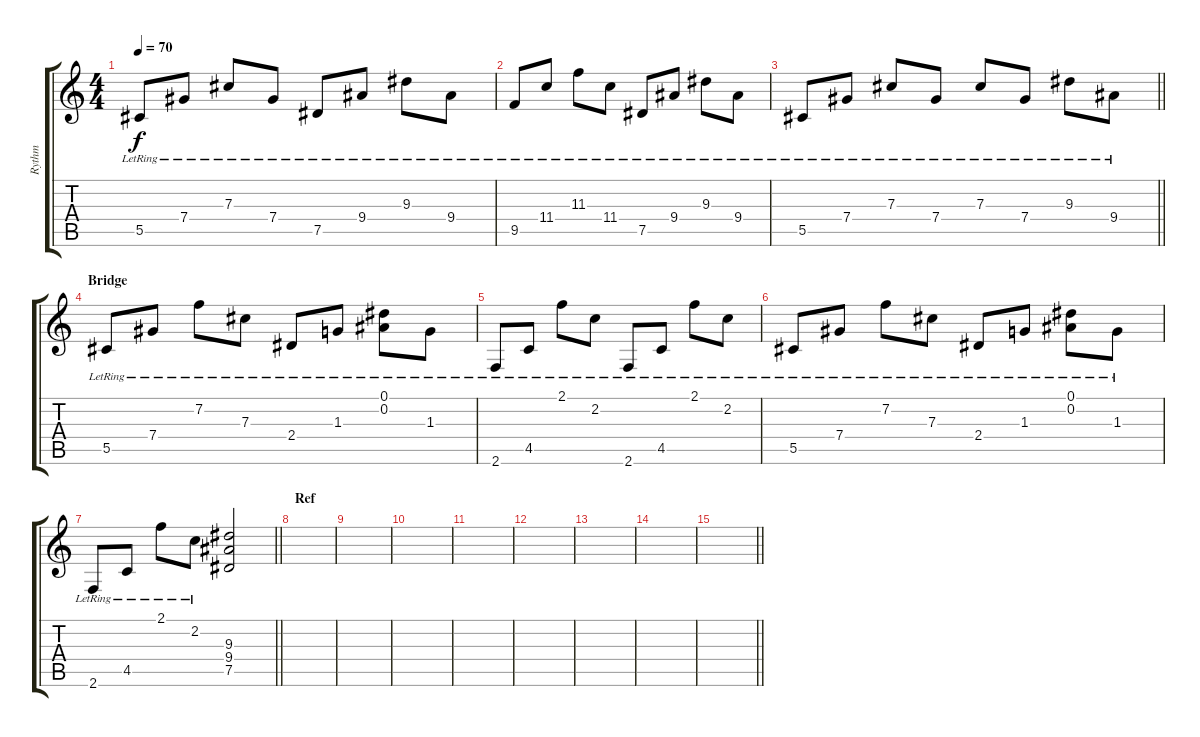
\track ("Rythm" "Rythm") {instrument electricguitarjazz}
\staff {score tabs}
\tuning (Eb4 Bb3 Gb3 Db3 Ab2 Eb2) {hide}
\ts (4 4)
\tempo 70
\clef g2
\ks c
5.5{lr}.8{dy f} 7.4{lr}.8 7.3{lr}.8 7.4{lr}.8 7.5{lr}.8 9.4{lr}.8 9.3{lr}.8 9.4{lr}.8 |
9.5{lr}.8 11.4{lr}.8 11.3{lr}.8 11.4{lr}.8 7.5{lr}.8 9.4{lr}.8 9.3{lr}.8 9.4{lr}.8 |
\barLineRight lightlight
5.5{lr}.8 7.4{lr}.8 7.3{lr}.8 7.4{lr}.8 7.3{lr}.8 7.4{lr}.8 9.3{lr}.8 9.4{lr}.8 |
\section ("" "Bridge")
5.5{lr}.8 7.4{lr}.8 7.2{lr}.8 7.3{lr}.8 2.4{lr}.8 1.3{lr}.8 (0.1{lr} 0.2{lr}).8 1.3{lr}.8 |
2.6{lr}.8 4.5{lr}.8 2.1{lr}.8 2.2{lr}.8 2.6{lr}.8 4.5{lr}.8 2.1{lr}.8 2.2{lr}.8 |
5.5{lr}.8 7.4{lr}.8 7.2{lr}.8 7.3{lr}.8 2.4{lr}.8 1.3{lr}.8 (0.1{lr} 0.2{lr}).8 1.3{lr}.8 |
\barLineRight lightlight
2.6{lr}.8 4.5{lr}.8 2.1{lr}.8 2.2{lr}.8 (9.3 9.4 7.5).2 |
\section ("" "Ref")
|
|
|
|
|
|
|
\barLineRight lightlight
